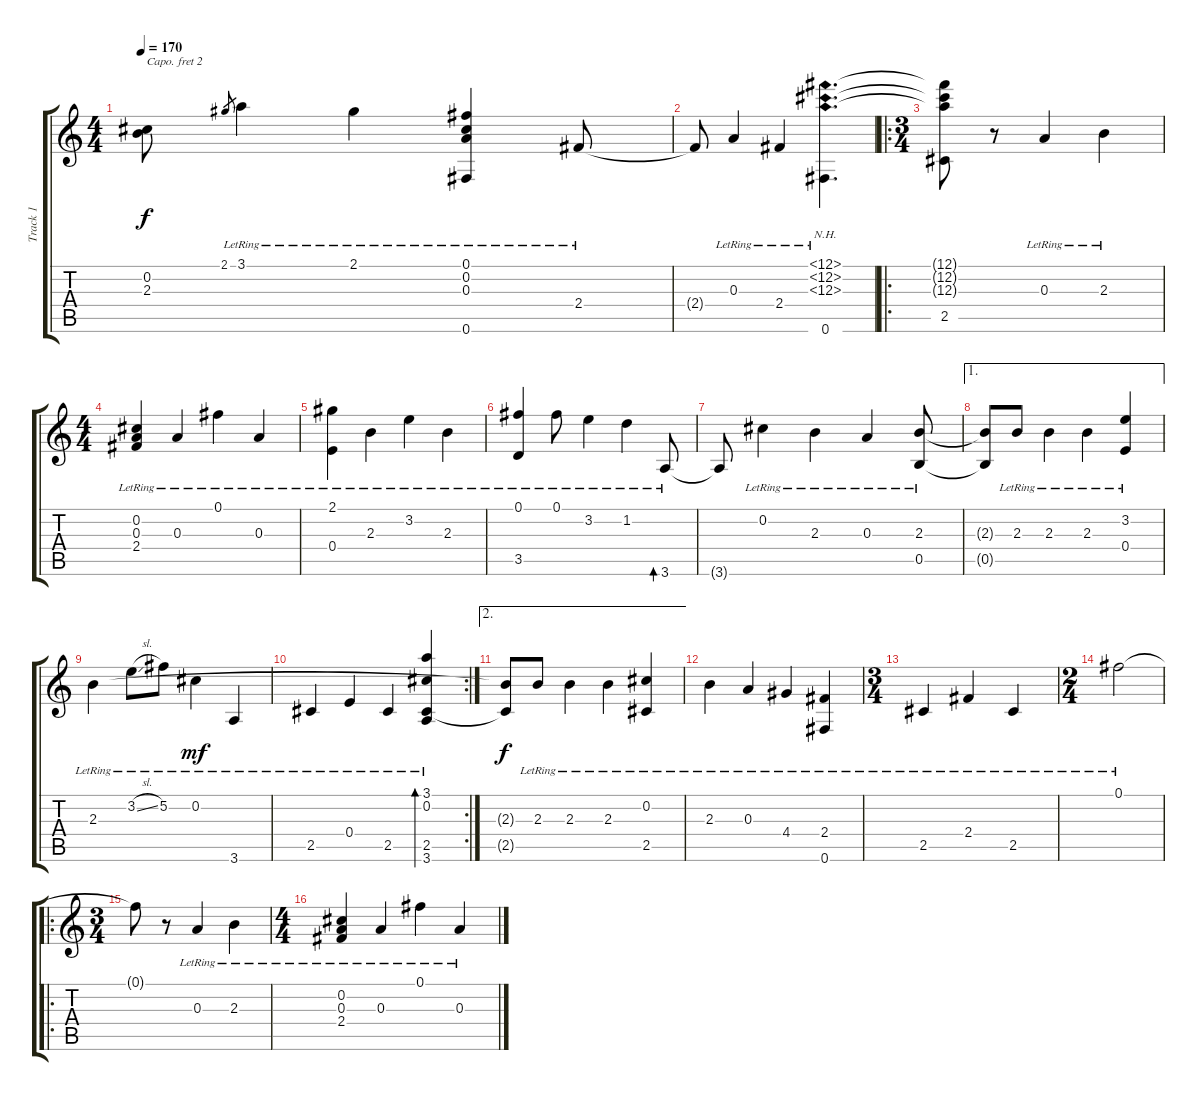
\track ("Track 1" "Track 1") {instrument acousticguitarnylon}
\staff {score tabs}
\capo 2
\tuning (E4 B3 G3 D3 A2 E2) {hide}
\ts (4 4)
\tempo 170
\clef g2
\ks c
(0.2{t} 2.3{t}).8{dy f} 2.1.8{gr} 3.1{lr}.4 2.1{lr}.4 (0.1{lr} 0.2{lr} 0.3{lr} 0.6{lr}).4 2.4{lr}.8 |
2.4{t}.8 0.3{lr}.4 2.4{lr}.4 (12.1{nh lr} 12.2{nh lr} 12.3{nh lr} 0.6{lr}).4{d} |
\ro
\ts (3 4)
(12.1{t} 12.2{t} 12.3{t} 2.5{t}).8 r.8 0.3{lr}.4 2.3{lr}.4 |
\ts (4 4)
(0.2{lr} 0.3{lr} 2.4{lr}).4 0.3{lr}.4 0.1{lr}.4 0.3{lr}.4 |
(2.1{lr} 0.4{lr}).4 2.3{lr}.4 3.2{lr}.4 2.3{lr}.4 |
(0.1{lr} 3.5{lr}).4 0.1{lr}.8 3.2{lr}.4 1.2{lr}.4 3.6{lr}.8{bd 480} |
3.6{t}.8 0.2{lr}.4 2.3{lr}.4 0.3{lr}.4 (2.3{lr} 0.5{lr}).8 |
\ae 1
(2.3{t} 0.5{t}).8 2.3{lr}.8 2.3{lr}.4 2.3{lr}.4 (3.2{lr} 0.4{lr}).4 |
2.3{lr}.4 3.2{sl lr}.8 5.2{lr}.8 0.2{lr}.4{dy mf} 3.6{lr}.4 |
\rc 2
2.5{lr}.4 0.4{lr}.4 2.5{lr}.4 (3.1{lr} 0.2{lr} 2.5{lr} 3.6{lr}).4{bd 480} |
\ae 2
(2.3{t} 2.5{t}).8{dy f} 2.3{lr}.8 2.3{lr}.4 2.3{lr}.4 (0.2{lr} 2.5{lr}).4 |
2.3{lr}.4 0.3{lr}.4 4.4{lr}.4 (2.4{lr} 0.6{lr}).4 |
\ts (3 4)
2.5{lr}.4 2.4{lr}.4 2.5{lr}.4 |
\ts (2 4)
0.1{lr}.2 |
\ro
\ts (3 4)
0.1{t}.8 r.8 0.3{lr}.4 2.3{lr}.4 |
\ts (4 4)
(0.2{lr} 0.3{lr} 2.4{lr}).4 0.3{lr}.4 0.1{lr}.4 0.3{lr}.4
